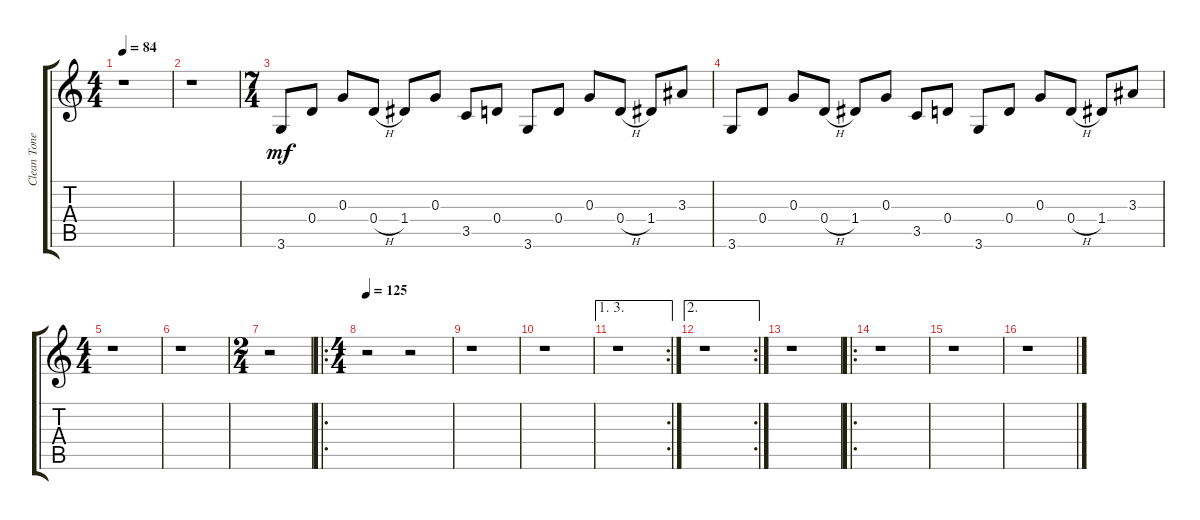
\track ("Clean Tone Guitar" "Clean Tone") {instrument electricguitarclean}
\staff {score tabs}
\tuning (E4 B3 G3 D3 A2 E2) {hide}
\ts (4 4)
\tempo 84
\clef g2
\ks c
r.1{dy mf} |
r.1 |
\ts (7 4)
3.6.8 0.4.8 0.3.8 0.4{h}.8 1.4.8 0.3.8 3.5.8 0.4.8 3.6.8 0.4.8 0.3.8 0.4{h}.8 1.4.8 3.3.8 |
3.6.8 0.4.8 0.3.8 0.4{h}.8 1.4.8 0.3.8 3.5.8 0.4.8 3.6.8 0.4.8 0.3.8 0.4{h}.8 1.4.8 3.3.8 |
\ts (4 4)
r.1 |
r.1 |
\ts (2 4)
r.2 |
\ro
\ts (4 4)
\tempo 125
r.2 r.2 |
r.1 |
r.1 |
\ae (1 3)
\rc 2
r.1 |
\ae 2
\rc 2
r.1 |
r.1 |
\ro
r.1 |
r.1 |
r.1
